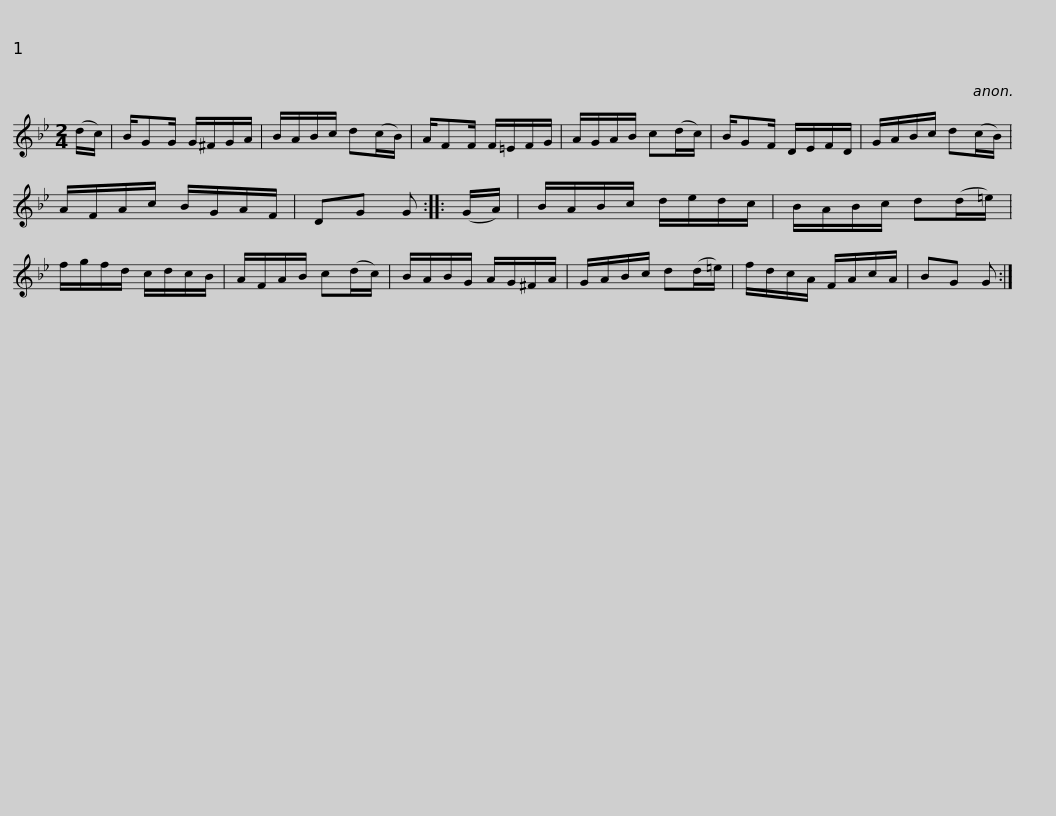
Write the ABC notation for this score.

X:1
L:1/8
M:2/4
I:linebreak $
K:Gmin
V:1 treble
V:1
 (d/c/) | B/GG/ G/^F/G/A/ | B/A/B/c/ d(c/B/) | A/FF/ F/=E/F/G/ | A/G/A/B/ c(d/c/) | %5
 B/GF/ D/E/F/D/ | G/A/B/c/ d(c/B/) |$ A/F/A/c/ B/G/A/F/ | DG G :: (G/A/) | %10
 B/A/B/c/ d/e/d/c/ | B/A/B/c/ d(d/=e/) | f/g/f/d/ c/d/c/B/ | A/F/A/B/ c(d/c/) |$ B/A/B/G/ A/G/^F/A/ | %15
 G/A/B/c/ d(d/=e/) | f/d/c/A/ F/A/c/A/ | BG G :| %18
